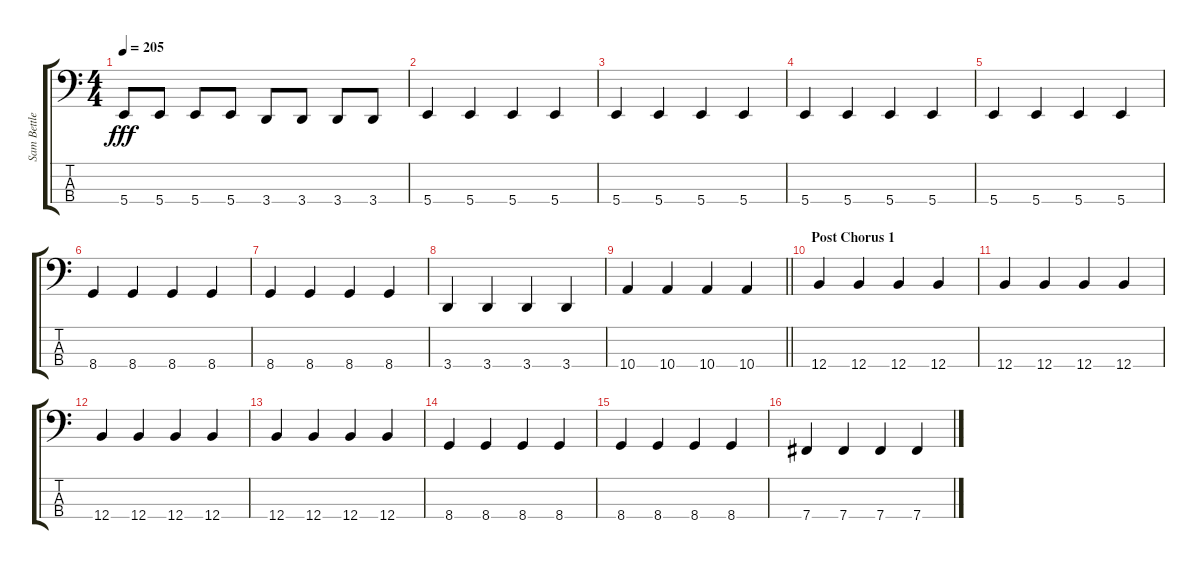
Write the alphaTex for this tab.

\track ("Sam Bettley" "Sam Bettle") {instrument electricbassfinger}
\staff {score tabs}
\tuning (E2 B1 Gb1 B0) {hide}
\ts (4 4)
\tempo 205
\clef f4
\ks c
5.4.8{dy fff} 5.4.8 5.4.8 5.4.8 3.4.8 3.4.8 3.4.8 3.4.8 |
5.4.4 5.4.4 5.4.4 5.4.4 |
5.4.4 5.4.4 5.4.4 5.4.4 |
5.4.4 5.4.4 5.4.4 5.4.4 |
5.4.4 5.4.4 5.4.4 5.4.4 |
8.4.4 8.4.4 8.4.4 8.4.4 |
8.4.4 8.4.4 8.4.4 8.4.4 |
3.4.4 3.4.4 3.4.4 3.4.4 |
\barLineRight lightlight
10.4.4 10.4.4 10.4.4 10.4.4 |
\section ("" "Post Chorus 1")
12.4.4 12.4.4 12.4.4 12.4.4 |
12.4.4 12.4.4 12.4.4 12.4.4 |
12.4.4 12.4.4 12.4.4 12.4.4 |
12.4.4 12.4.4 12.4.4 12.4.4 |
8.4.4 8.4.4 8.4.4 8.4.4 |
8.4.4 8.4.4 8.4.4 8.4.4 |
7.4.4 7.4.4 7.4.4 7.4.4
